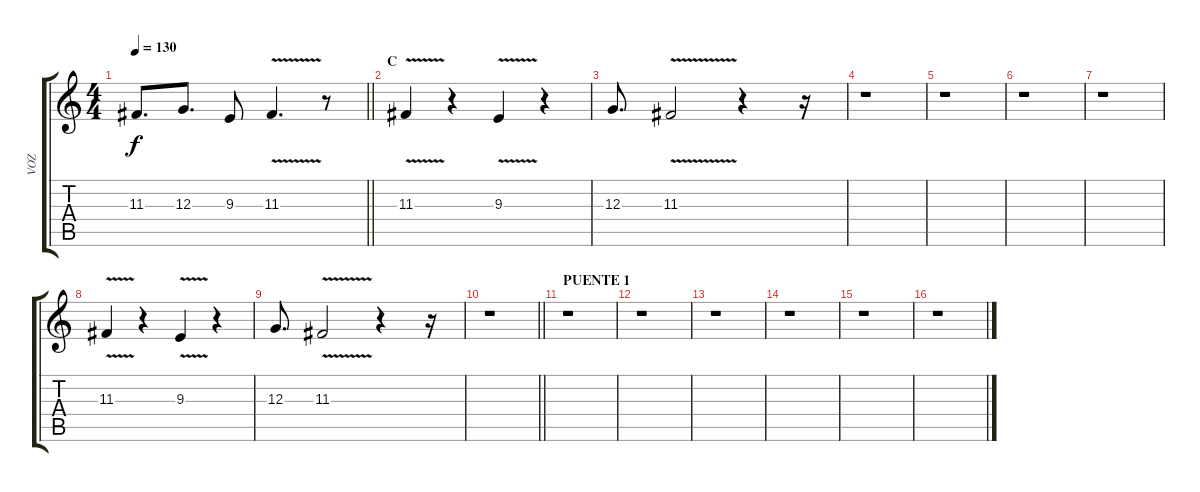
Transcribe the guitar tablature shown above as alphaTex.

\track ("VOZ" "VOZ") {instrument flute}
\staff {score tabs}
\tuning (E4 B3 G3 D3 A2 E2) {hide}
\ts (4 4)
\tempo 130
\clef g2
\barLineRight lightlight
\ks c
11.3.8{d dy f} 12.3.8{d} 9.3.8 11.3{v}.4{d} r.8 |
\section ("" "C")
11.3{v}.4 r.4 9.3{v}.4 r.4 |
12.3.8{d} 11.3{v}.2 r.4 r.16 |
r.1 |
r.1 |
r.1 |
r.1 |
11.3{v}.4 r.4 9.3{v}.4 r.4 |
12.3.8{d} 11.3{v}.2 r.4 r.16 |
\barLineRight lightlight
r.1 |
\section ("" "PUENTE 1")
r.1 |
r.1 |
r.1 |
r.1 |
r.1 |
r.1
